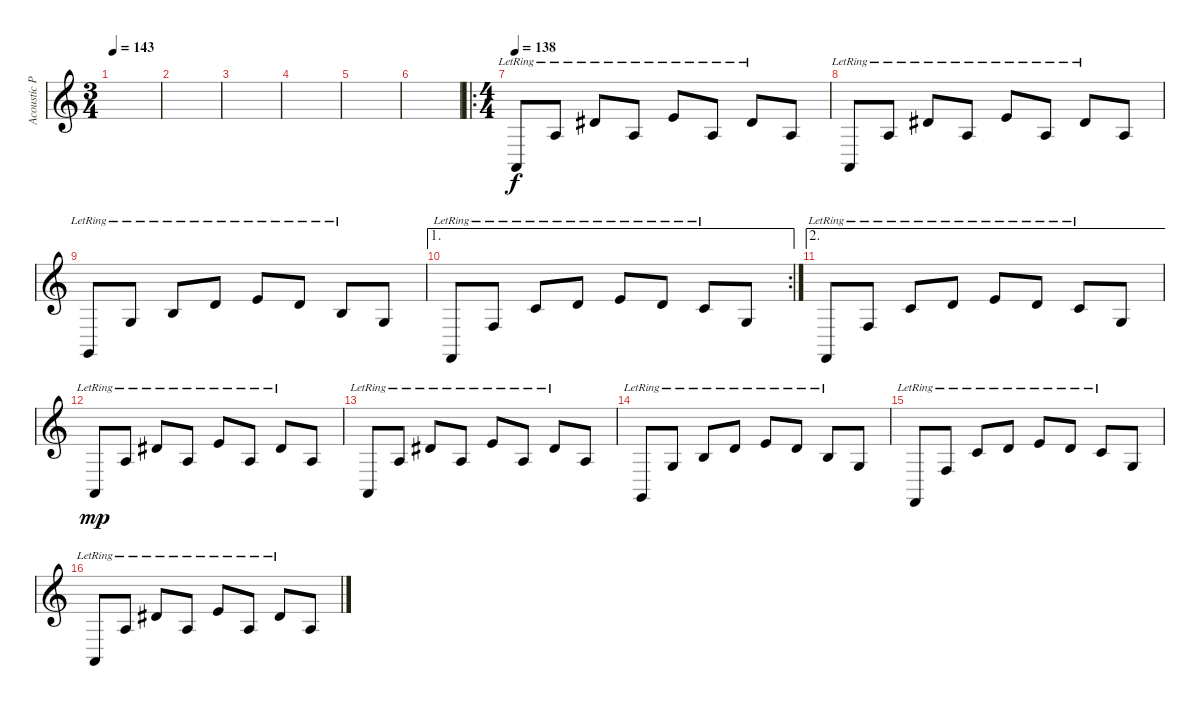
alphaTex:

\track ("Acoustic Piano" "Acoustic P") {instrument acousticgrandpiano}
\staff {score}
\tuning (E4 B3 G3 D3 A2 E2 B1) {hide}
\ts (3 4)
\tempo 143
\clef g2
\ks c
|
|
|
|
|
|
\ro
\ts (4 4)
\tempo 138
0.5{lr}.8 2.3{lr}.8 4.2{lr}.8 2.3{lr}.8 0.1{lr}.8 2.3{lr}.8 4.2{lr}.8 2.3.8 |
0.5{lr}.8 2.3{lr}.8 4.2{lr}.8 2.3{lr}.8 0.1{lr}.8 2.3{lr}.8 4.2{lr}.8 2.3.8 |
3.6{lr}.8 0.3{lr}.8 0.2{lr}.8 3.2{lr}.8 0.1{lr}.8 3.2{lr}.8 0.2{lr}.8 0.3.8 |
\ae 1
\rc 2
1.6{lr}.8 3.4{lr}.8 1.2{lr}.8 3.2{lr}.8 0.1{lr}.8 3.2{lr}.8 1.2{lr}.8 0.3.8 |
\ae 2
1.6{lr}.8 3.4{lr}.8 1.2{lr}.8 3.2{lr}.8 0.1{lr}.8 3.2{lr}.8 1.2{lr}.8 0.3.8 |
0.5{lr}.8{dy mp} 2.3{lr}.8 4.2{lr}.8 2.3{lr}.8 0.1{lr}.8 2.3{lr}.8 4.2{lr}.8 2.3.8 |
0.5{lr}.8 2.3{lr}.8 4.2{lr}.8 2.3{lr}.8 0.1{lr}.8 2.3{lr}.8 4.2{lr}.8 2.3.8 |
3.6{lr}.8 0.3{lr}.8 0.2{lr}.8 3.2{lr}.8 0.1{lr}.8 3.2{lr}.8 0.2{lr}.8 0.3.8 |
1.6{lr}.8 3.4{lr}.8 1.2{lr}.8 3.2{lr}.8 0.1{lr}.8 3.2{lr}.8 1.2{lr}.8 0.3.8 |
0.5{lr}.8 2.3{lr}.8 4.2{lr}.8 2.3{lr}.8 0.1{lr}.8 2.3{lr}.8 4.2{lr}.8 2.3.8
